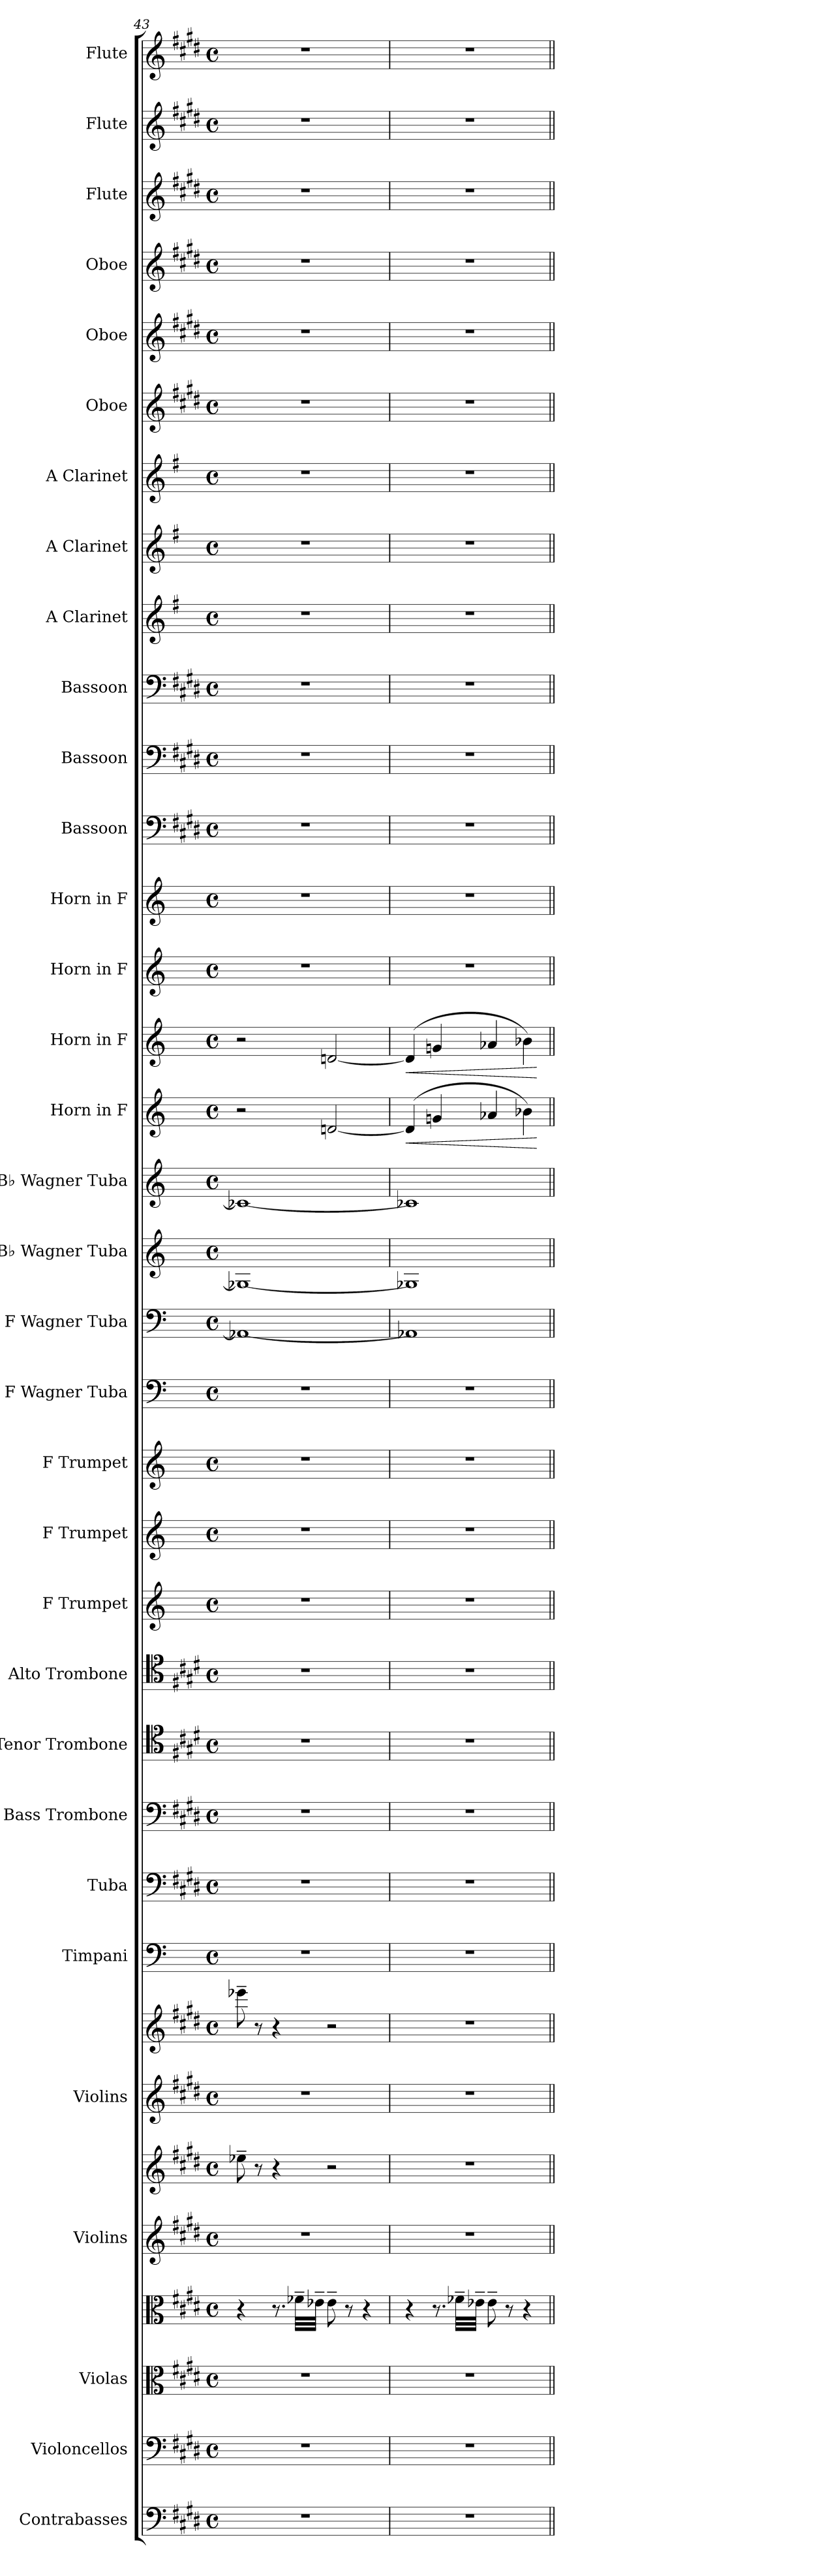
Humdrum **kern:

**kern	**kern	**kern	**kern	**kern	**kern	**kern	**kern	**kern	**kern	**kern	**kern	**kern	**kern	**kern	**kern	**kern	**kern	**kern	**kern	**kern	**dynam	**kern	**dynam	**kern	**kern	**kern	**kern	**kern	**kern	**kern	**kern	**kern	**kern	**kern	**kern	**kern	**kern
*part33	*part32	*part31	*part31	*part30	*part30	*part29	*part29	*part28	*part27	*part26	*part25	*part24	*part23	*part22	*part21	*part20	*part19	*part18	*part17	*part16	*part16	*part15	*part15	*part14	*part13	*part12	*part11	*part10	*part9	*part8	*part7	*part6	*part5	*part4	*part3	*part2	*part1
*staff36	*staff35	*staff34	*staff33	*staff32	*staff31	*staff30	*staff29	*staff28	*staff27	*staff26	*staff25	*staff24	*staff23	*staff22	*staff21	*staff20	*staff19	*staff18	*staff17	*staff16	*staff16	*staff15	*staff15	*staff14	*staff13	*staff12	*staff11	*staff10	*staff9	*staff8	*staff7	*staff6	*staff5	*staff4	*staff3	*staff2	*staff1
*I"Contrabasses	*I"Violoncellos	*I"Violas	*	*I"Violins	*	*I"Violins	*	*I"Timpani	*I"Tuba	*I"Bass Trombone	*I"Tenor Trombone	*I"Alto Trombone	*I"F Trumpet	*I"F Trumpet	*I"F Trumpet	*I"F Wagner Tuba	*I"F Wagner Tuba	*I"B♭ Wagner Tuba	*I"B♭ Wagner Tuba	*I"Horn in F	*	*I"Horn in F	*	*I"Horn in F	*I"Horn in F	*I"Bassoon	*I"Bassoon	*I"Bassoon	*I"A Clarinet	*I"A Clarinet	*I"A Clarinet	*I"Oboe	*I"Oboe	*I"Oboe	*I"Flute	*I"Flute	*I"Flute
*I'Cbs.	*I'Vcs.	*I'Vlas.	*	*I'Vlns.	*	*I'Vlns.	*	*I'Timp.	*I'Tba.	*I'B. Tbn.	*I'T. Tbn.	*I'A. Tbn.	*I'F Tpt.	*I'F Tpt.	*I'F Tpt.	*I'F Wag. Tu.	*I'F Wag. Tu.	*I'B♭ Wag. Tu.	*I'B♭ Wag. Tu.	*	*	*	*	*	*	*I'Bsn.	*I'Bsn.	*I'Bsn.	*I'A Cl.	*I'A Cl.	*I'A Cl.	*I'Ob.	*I'Ob.	*I'Ob.	*I'Fl.	*I'Fl.	*I'Fl.
*clefF4	*clefF4	*clefC3	*clefC3	*clefG2	*clefG2	*clefG2	*clefG2	*clefF4	*clefF4	*clefF4	*clefC4	*clefC4	*clefG2	*clefG2	*clefG2	*clefF4	*clefF4	*clefG2	*clefG2	*clefG2	*	*clefG2	*	*clefG2	*clefG2	*clefF4	*clefF4	*clefF4	*clefG2	*clefG2	*clefG2	*clefG2	*clefG2	*clefG2	*clefG2	*clefG2	*clefG2
*ITrd7c12	*	*	*	*	*	*	*	*	*	*	*	*	*ITrd-3c-5	*ITrd-3c-5	*ITrd-3c-5	*ITrd4c7	*ITrd4c7	*ITrd1c2	*ITrd1c2	*ITrd4c7	*	*ITrd4c7	*	*ITrd4c7	*ITrd4c7	*	*	*	*ITrd2c3	*ITrd2c3	*ITrd2c3	*	*	*	*	*	*
*k[f#c#g#d#]	*k[f#c#g#d#]	*k[f#c#g#d#]	*k[f#c#g#d#]	*k[f#c#g#d#]	*k[f#c#g#d#]	*k[f#c#g#d#]	*k[f#c#g#d#]	*k[]	*k[f#c#g#d#]	*k[f#c#g#d#]	*k[f#c#g#d#]	*k[f#c#g#d#]	*k[b-]	*k[b-]	*k[b-]	*k[b-]	*k[b-]	*k[b-e-]	*k[b-e-]	*k[b-]	*	*k[b-]	*	*k[b-]	*k[b-]	*k[f#c#g#d#]	*k[f#c#g#d#]	*k[f#c#g#d#]	*k[f#c#g#d#]	*k[f#c#g#d#]	*k[f#c#g#d#]	*k[f#c#g#d#]	*k[f#c#g#d#]	*k[f#c#g#d#]	*k[f#c#g#d#]	*k[f#c#g#d#]	*k[f#c#g#d#]
*M4/4	*M4/4	*M4/4	*M4/4	*M4/4	*M4/4	*M4/4	*M4/4	*M4/4	*M4/4	*M4/4	*M4/4	*M4/4	*M4/4	*M4/4	*M4/4	*M4/4	*M4/4	*M4/4	*M4/4	*M4/4	*	*M4/4	*	*M4/4	*M4/4	*M4/4	*M4/4	*M4/4	*M4/4	*M4/4	*M4/4	*M4/4	*M4/4	*M4/4	*M4/4	*M4/4	*M4/4
*met(c)	*met(c)	*met(c)	*met(c)	*met(c)	*met(c)	*met(c)	*met(c)	*met(c)	*met(c)	*met(c)	*met(c)	*met(c)	*met(c)	*met(c)	*met(c)	*met(c)	*met(c)	*met(c)	*met(c)	*met(c)	*	*met(c)	*	*met(c)	*met(c)	*met(c)	*met(c)	*met(c)	*met(c)	*met(c)	*met(c)	*met(c)	*met(c)	*met(c)	*met(c)	*met(c)	*met(c)
=43	=43	=43	=43	=43	=43	=43	=43	=43	=43	=43	=43	=43	=43	=43	=43	=43	=43	=43	=43	=43	=43	=43	=43	=43	=43	=43	=43	=43	=43	=43	=43	=43	=43	=43	=43	=43	=43
1r	1r	1r	4r	1r	8ee-X~\	1r	8eee-X~\	1r	1r	1r	1r	1r	1r	1r	1r	1r	1DD-X_	1F-X_	1B--X_	2r	.	2r	.	1r	1r	1r	1r	1r	1r	1r	1r	1r	1r	1r	1r	1r	1r
.	.	.	.	.	8r	.	8r	.	.	.	.	.	.	.	.	.	.	.	.	.	.	.	.	.	.	.	.	.	.	.	.	.	.	.	.	.	.
.	.	.	8.r	.	4r	.	4r	.	.	.	.	.	.	.	.	.	.	.	.	.	.	.	.	.	.	.	.	.	.	.	.	.	.	.	.	.	.
.	.	.	32f-X~\LLL	.	.	.	.	.	.	.	.	.	.	.	.	.	.	.	.	.	.	.	.	.	.	.	.	.	.	.	.	.	.	.	.	.	.
.	.	.	32e-X~\JJJ	.	.	.	.	.	.	.	.	.	.	.	.	.	.	.	.	.	.	.	.	.	.	.	.	.	.	.	.	.	.	.	.	.	.
.	.	.	8e-~\	.	2r	.	2r	.	.	.	.	.	.	.	.	.	.	.	.	[2Gn/	.	[2Gn/	.	.	.	.	.	.	.	.	.	.	.	.	.	.	.
.	.	.	8r	.	.	.	.	.	.	.	.	.	.	.	.	.	.	.	.	.	.	.	.	.	.	.	.	.	.	.	.	.	.	.	.	.	.
.	.	.	4r	.	.	.	.	.	.	.	.	.	.	.	.	.	.	.	.	.	.	.	.	.	.	.	.	.	.	.	.	.	.	.	.	.	.
=44	=44	=44	=44	=44	=44	=44	=44	=44	=44	=44	=44	=44	=44	=44	=44	=44	=44	=44	=44	=44	=44	=44	=44	=44	=44	=44	=44	=44	=44	=44	=44	=44	=44	=44	=44	=44	=44
!	!	!	!	!	!	!	!	!	!	!	!	!	!	!	!	!	!	!	!	!	!LO:HP:b	!	!LO:HP:b	!	!	!	!	!	!	!	!	!	!	!	!	!	!
1r	1r	1r	4r	1r	1r	1r	1r	1r	1r	1r	1r	1r	1r	1r	1r	1r	1DD-X]	1F-X]	1B--X]	(>4Gn/]	<	(>4Gn/]	<	1r	1r	1r	1r	1r	1r	1r	1r	1r	1r	1r	1r	1r	1r
.	.	.	8.r	.	.	.	.	.	.	.	.	.	.	.	.	.	.	.	.	4cn/	.	4cn/	.	.	.	.	.	.	.	.	.	.	.	.	.	.	.
.	.	.	32f-X~\LLL	.	.	.	.	.	.	.	.	.	.	.	.	.	.	.	.	.	.	.	.	.	.	.	.	.	.	.	.	.	.	.	.	.	.
.	.	.	32e-X~\JJJ	.	.	.	.	.	.	.	.	.	.	.	.	.	.	.	.	.	.	.	.	.	.	.	.	.	.	.	.	.	.	.	.	.	.
.	.	.	8e-~\	.	.	.	.	.	.	.	.	.	.	.	.	.	.	.	.	4d-X/	.	4d-X/	.	.	.	.	.	.	.	.	.	.	.	.	.	.	.
.	.	.	8r	.	.	.	.	.	.	.	.	.	.	.	.	.	.	.	.	.	.	.	.	.	.	.	.	.	.	.	.	.	.	.	.	.	.
.	.	.	4r	.	.	.	.	.	.	.	.	.	.	.	.	.	.	.	.	4e-X\)	.	4e-X\)	.	.	.	.	.	.	.	.	.	.	.	.	.	.	.
.	.	.	.	.	.	.	.	.	.	.	.	.	.	.	.	.	.	.	.	.	[	.	[	.	.	.	.	.	.	.	.	.	.	.	.	.	.
=||	=||	=||	=||	=||	=||	=||	=||	=||	=||	=||	=||	=||	=||	=||	=||	=||	=||	=||	=||	=||	=||	=||	=||	=||	=||	=||	=||	=||	=||	=||	=||	=||	=||	=||	=||	=||	=||
*-	*-	*-	*-	*-	*-	*-	*-	*-	*-	*-	*-	*-	*-	*-	*-	*-	*-	*-	*-	*-	*-	*-	*-	*-	*-	*-	*-	*-	*-	*-	*-	*-	*-	*-	*-	*-	*-
